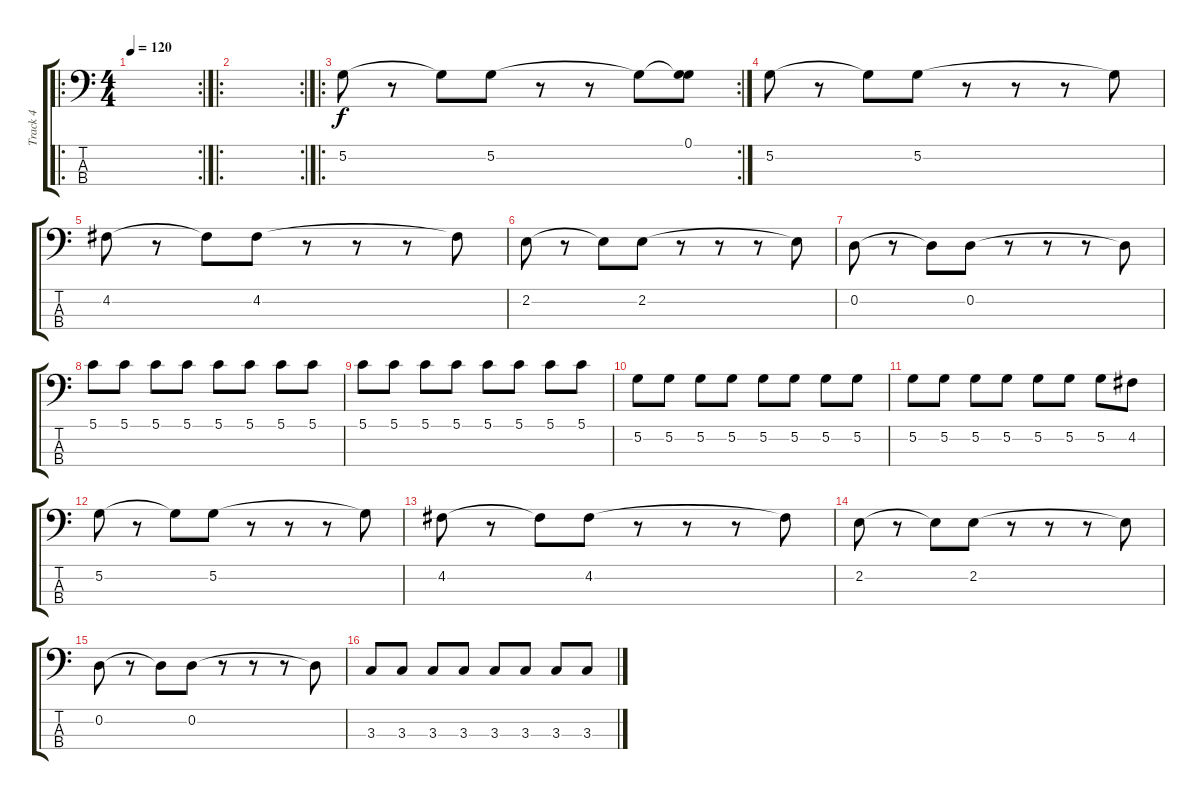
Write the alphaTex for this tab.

\track ("Track 4" "Track 4") {instrument electricbassfinger}
\staff {score tabs}
\tuning (G2 D2 A1 E1) {hide}
\ro
\rc 2
\ts (4 4)
\tempo 120
\clef f4
\ks c
|
\ro
\rc 2
|
\ro
\rc 2
5.2.8 r.8 5.2{t}.8 5.2.8 r.8 r.8 5.2{t}.8 (0.1 5.2{t}).8 |
5.2.8 r.8 5.2{t}.8 5.2.8 r.8 r.8 r.8 5.2{t}.8 |
4.2.8 r.8 4.2{t}.8 4.2.8 r.8 r.8 r.8 4.2{t}.8 |
2.2.8 r.8 2.2{t}.8 2.2.8 r.8 r.8 r.8 2.2{t}.8 |
0.2.8 r.8 0.2{t}.8 0.2.8 r.8 r.8 r.8 0.2{t}.8 |
5.1.8 5.1.8 5.1.8 5.1.8 5.1.8 5.1.8 5.1.8 5.1.8 |
5.1.8 5.1.8 5.1.8 5.1.8 5.1.8 5.1.8 5.1.8 5.1.8 |
5.2.8 5.2.8 5.2.8 5.2.8 5.2.8 5.2.8 5.2.8 5.2.8 |
5.2.8 5.2.8 5.2.8 5.2.8 5.2.8 5.2.8 5.2.8 4.2.8 |
5.2.8 r.8 5.2{t}.8 5.2.8 r.8 r.8 r.8 5.2{t}.8 |
4.2.8 r.8 4.2{t}.8 4.2.8 r.8 r.8 r.8 4.2{t}.8 |
2.2.8 r.8 2.2{t}.8 2.2.8 r.8 r.8 r.8 2.2{t}.8 |
0.2.8 r.8 0.2{t}.8 0.2.8 r.8 r.8 r.8 0.2{t}.8 |
3.3.8 3.3.8 3.3.8 3.3.8 3.3.8 3.3.8 3.3.8 3.3.8
